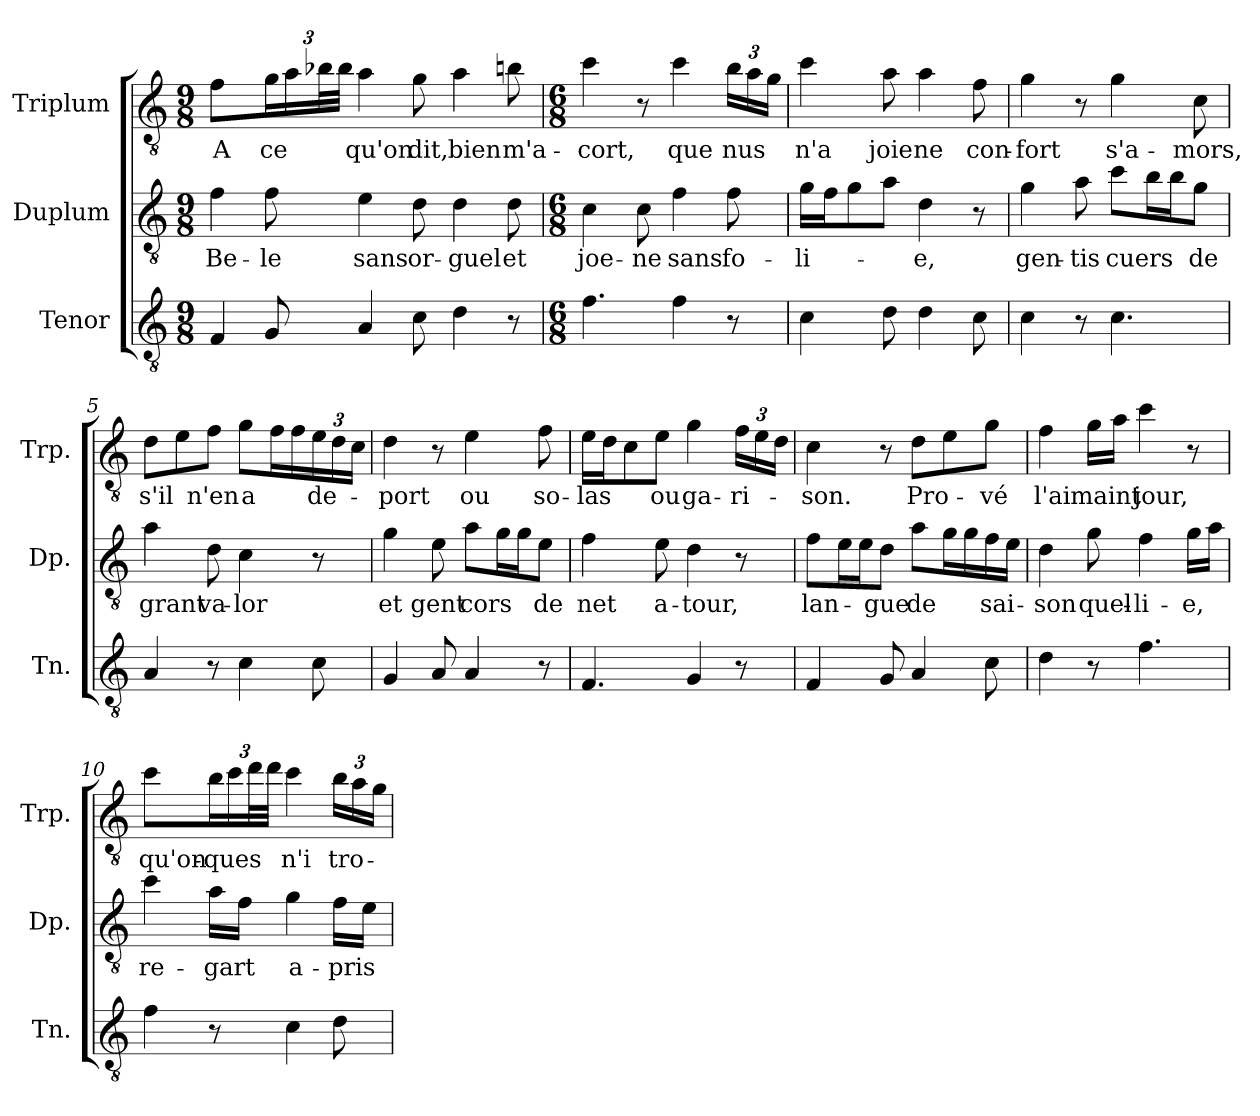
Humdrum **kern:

**kern	**kern	**text	**kern	**text
*part3	*part2	*part2	*part1	*part1
*staff3	*staff2	*staff2	*staff1	*staff1
*I"Tenor	*I"Duplum	*	*I"Triplum	*
*I'Tn.	*I'Dp.	*	*I'Trp.	*
*clefGv2	*clefGv2	*	*clefGv2	*
*k[]	*k[]	*	*k[]	*
*M9/8	*M9/8	*	*M9/8	*
=1	=1	=1	=1	=1
!	!	!LO:LY:b	!	!LO:LY:b
4F/	4f\	Be-	4f\	A
!	!	!LO:LY:b	!	!
*	*	*	*Xbrackettup	*
!	!	!	!	!LO:LY:b
8G/	8f\	-le	24g\LL	ce
.	.	.	24a\	.
*	*	*	*tremolo	*
.	.	.	48b-i\	.
.	.	.	48b-i\JJJ	.
*	*	*	*Xtremolo	*
!	!	!LO:LY:b	!	!LO:LY:b
4A/	4e\	sans	4a\	qu'on
!	!	!LO:LY:b	!	!LO:LY:b
8c\	8d\	or-	8g\	dit,
!	!	!LO:LY:b	!	!LO:LY:b
4d\	4d\	-guel	4a\	bien
!	!	!LO:LY:b	!	!LO:LY:b
8r	8d\	et	8bni\	m'a-
=2	=2	=2	=2	=2
*M6/8	*M6/8	*	*M6/8	*
!	!	!LO:LY:b	!	!LO:LY:b
4.f\	4c\	joe-	4cc\	-cort,
!	!	!LO:LY:b	!	!
.	8c\	-ne	8r	.
!	!	!LO:LY:b	!	!LO:LY:b
4f\	4f\	sans	4cc\	que
!	!	!LO:LY:b	!	!LO:LY:b
8r	8f\	fo-	24b\LL	nus
.	.	.	24a\	.
.	.	.	24g\JJ	.
=3	=3	=3	=3	=3
!	!	!LO:LY:b	!	!LO:LY:b
4c\	16g\LL	-li-	4cc\	n'a
.	16f\J	.	.	.
.	8g\	.	.	.
!	!	!	!	!LO:LY:b
8d\	8a\J	.	8a\	joie
!	!	!LO:LY:b	!	!LO:LY:b
4d\	4d\	-e,	4a\	ne
!	!	!	!	!LO:LY:b
8c\	8r	.	8f\	con-
=4	=4	=4	=4	=4
!	!	!LO:LY:b	!	!LO:LY:b
4c\	4g\	gen-	4g\	-fort
!	!	!LO:LY:b	!	!
8r	8a\	-tis	8r	.
!	!	!LO:LY:b	!	!LO:LY:b
4.c\	8cc\L	cuers	4g\	s'a-
*	*tremolo	*	*	*
.	16b\	.	.	.
.	16b\	.	.	.
*	*Xtremolo	*	*	*
!	!	!LO:LY:b	!	!LO:LY:b
.	8g\J	de	8c\	-mors,
!!LO:LB:g=z
=5	=5	=5	=5	=5
!	!	!LO:LY:b	!	!LO:LY:b
4A/	4a\	grant	8d\L	s'il
.	.	.	8e\	.
!	!	!LO:LY:b	!	!LO:LY:b
8r	8d\	va-	8f\J	n'en
!	!	!LO:LY:b	!	!LO:LY:b
4c\	4c\	-lor	8g\L	a
*	*	*	*tremolo	*
.	.	.	16f\	.
.	.	.	16f\	.
*	*	*	*Xtremolo	*
!	!	!	!	!LO:LY:b
8c\	8r	.	24e\L	de-
.	.	.	24d\	.
.	.	.	24c\JJ	.
=6	=6	=6	=6	=6
!	!	!LO:LY:b	!	!LO:LY:b
4G/	4g\	et	4d\	-port
!	!	!LO:LY:b	!	!
8A/	8e\	gent	8r	.
!	!	!LO:LY:b	!	!LO:LY:b
4A/	8a\L	cors	4e\	ou
*	*tremolo	*	*	*
.	16g\	.	.	.
.	16g\	.	.	.
*	*Xtremolo	*	*	*
!	!	!LO:LY:b	!	!LO:LY:b
8r	8e\J	de	8f\	so-
=7	=7	=7	=7	=7
!	!	!LO:LY:b	!	!LO:LY:b
4.F/	4f\	net	16e\LL	-las
.	.	.	16d\J	.
.	.	.	8c\	.
!	!	!LO:LY:b	!	!LO:LY:b
.	8e\	a-	8e\J	ou
!	!	!LO:LY:b	!	!LO:LY:b
4G/	4d\	-tour,	4g\	ga-
!	!	!	!	!LO:LY:b
8r	8r	.	24f\LL	-ri-
.	.	.	24e\	.
.	.	.	24d\JJ	.
=8	=8	=8	=8	=8
!	!	!LO:LY:b	!	!LO:LY:b
4F/	8f\L	lan-	4c\	-son.
*	*tremolo	*	*	*
.	16e\	.	.	.
.	16e\	.	.	.
*	*Xtremolo	*	*	*
!	!	!LO:LY:b	!	!
8G/	8d\J	-gue	8r	.
!	!	!LO:LY:b	!	!LO:LY:b
4A/	8a\L	de	8d\L	Pro-
*	*tremolo	*	*	*
.	16g\	.	8e\	.
.	16g\	.	.	.
*	*Xtremolo	*	*	*
!	!	!LO:LY:b	!	!LO:LY:b
8c\	16f\L	sai-	8g\J	-vé
.	16e\JJ	.	.	.
=9	=9	=9	=9	=9
!	!	!LO:LY:b	!	!LO:LY:b
4d\	4d\	-son	4f\	l'ai
!	!	!LO:LY:b	!	!LO:LY:b
8r	8g\	quel-	16g\LL	maint
.	.	.	16a\JJ	.
!	!	!LO:LY:b	!	!LO:LY:b
4.f\	4f\	-li-	4cc\	jour,
!	!	!LO:LY:b	!	!
.	16g\LL	-e,	8r	.
.	16a\JJ	.	.	.
!!LO:LB:g=z
=10	=10	=10	=10	=10
!	!	!LO:LY:b	!	!LO:LY:b
4f\	4cc\	re-	4cc\	qu'on-
!	!	!LO:LY:b	!	!LO:LY:b
8r	16a\LL	-gart	24b\LL	-ques
.	.	.	24cc\	.
.	16f\JJ	.	.	.
*	*	*	*tremolo	*
.	.	.	48dd\	.
.	.	.	48dd\JJJ	.
*	*	*	*Xtremolo	*
!	!	!LO:LY:b	!	!LO:LY:b
4c\	4g\	a-	4cc\	n'i
!	!	!LO:LY:b	!	!LO:LY:b
8d\	16f\LL	-pris	24b\LL	tro-
.	.	.	24a\	.
.	16e\JJ	.	.	.
.	.	.	24g\JJ	.
=	=	=	=	=
*-	*-	*-	*-	*-
